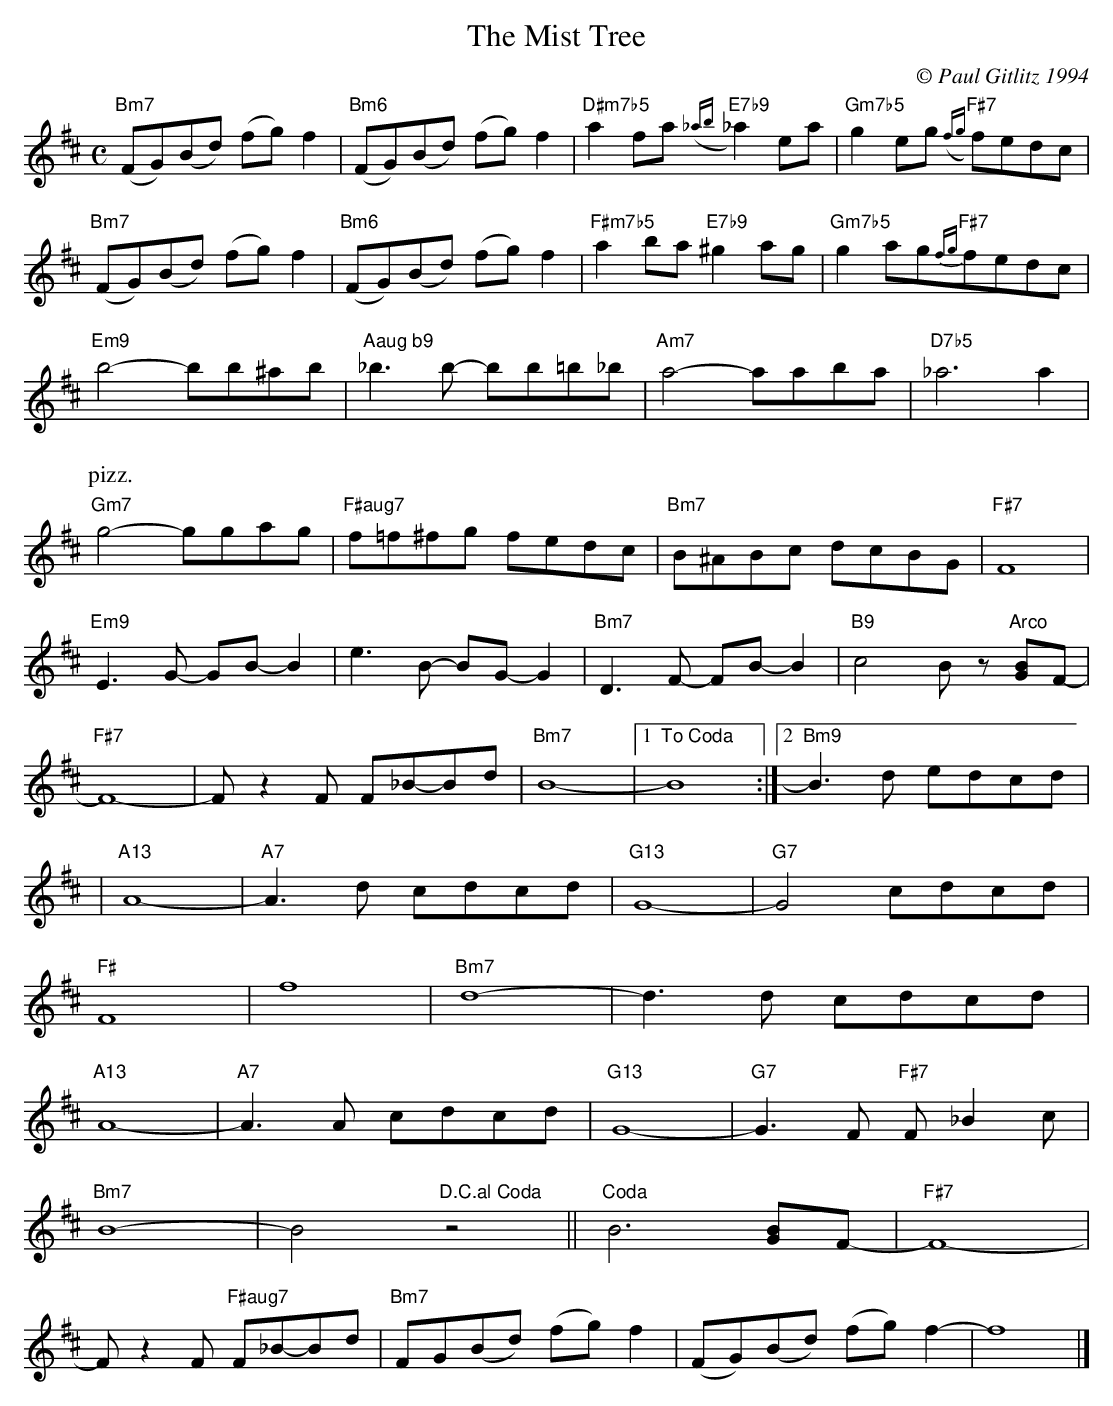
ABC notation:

X:1
T:Mist Tree, The
M:C
L:1/8
C:© Paul Gitlitz 1994
K:Bm
"Bm7"(FG)(Bd) (fg)f2|"Bm6"(FG)(Bd) (fg)f2|"D#m7b5"a2fa ({_ab}"E7b9"_a2)ea|"Gm7b5"g2 eg ({fg}"F#7"f)edc|!
"Bm7"(FG)(Bd) (fg)f2|"Bm6"(FG)(Bd) (fg)f2|"F#m7b5"a2 ba "E7b9"^g2ag|"Gm7b5"g2ag{fg}"F#7"fedc|!
"Em9"b4-bb^ab|"Aaug b9"_b3b- bb=b_b|"Am7"a4-aaba|"D7b5"_a6a2|!
P:pizz.
"Gm7"g4-ggag|"F#aug7"f=f^fg fedc|"Bm7"B^ABc dcBG|"F#7"F8|!
"Em9"E3G- GB-B2|e3B- BG-G2|"Bm7"D3F- FB-B2|"B9"c4Bz "Arco"[GB]F-|!
"F#7"F8-|Fz2F F_B-Bd|"Bm7"B8-|1"To Coda"B8:|2"Bm9"B3d edcd|!
|"A13"A8-|"A7"A3-d cdcd|"G13"G8-|"G7"G4cdcd|!
"F#"F8|f8|"Bm7"d8-|d3d cdcd|!
"A13"A8-|"A7"A3A cdcd|"G13"G8-|"G7" G3F "F#7"F_B2c|!
"Bm7"B8-|B4"D.C.al Coda"z4||"Coda"B6[GB]F-|"F#7"F8-|!
Fz2F "F#aug7"F_B-Bd|"Bm7"FG(Bd) (fg)f2|(FG)(Bd) (fg)f2-|f8|]
